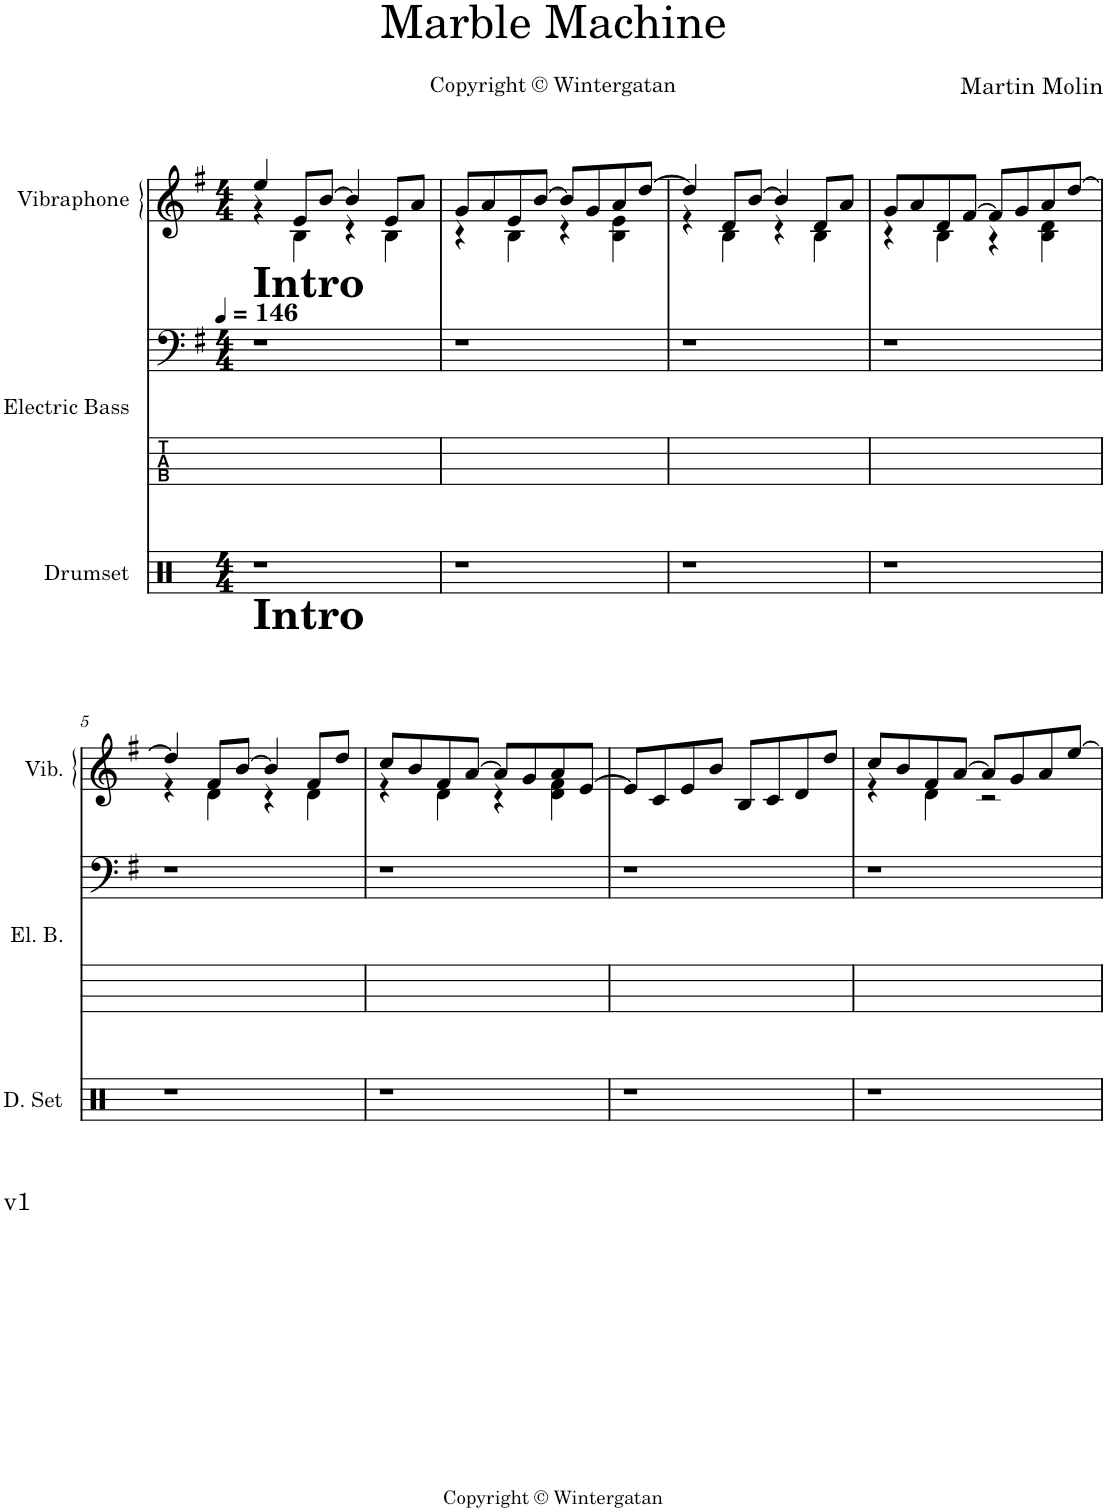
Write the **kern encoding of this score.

**kern	**kern	**kern	**kern
*part3	*part2	*part2	*part1
*staff4	*staff3	*staff2	*staff1
*I"Drumset	*I"Electric Bass	*	*I"Vibraphone
*I'D. Set	*I'El. B.	*	*I'Vib.
*	*stria4	*	*
*clefX	*	*clefF4	*clefG2
*	*Trd7c12	*Trd7c12	*Trd-7c-12
*k[]	*k[f#]	*k[f#]	*k[f#]
*	*G:	*G:	*G:
*M4/4	*M4/4	*M4/4	*M4/4
*MM146	*MM146	*MM146	*MM146
=1	=1	=1	=1
*	*	*	*^
!	!	!	!LO:TX:b:B:t=Intro	!
!LO:TX:b:B:t=Intro	!	!	!	!
1r	1r	1r	4ee/	4r
.	.	.	8e/L	4B\
.	.	.	[8b/J	.
.	.	.	4b/]	4r
.	.	.	8e/L	4B\
.	.	.	8a/J	.
=2	=2	=2	=2	=2
1r	1r	1r	8g/L	4r
.	.	.	8a/	.
.	.	.	8e/	4B\
.	.	.	[8b/J	.
.	.	.	8b/L]	4r
.	.	.	8g/	.
.	.	.	8a/	4B\ 4e\
.	.	.	[8dd/J	.
=3	=3	=3	=3	=3
1r	1r	1r	4dd/]	4r
.	.	.	8d/L	4B\
.	.	.	[8b/J	.
.	.	.	4b/]	4r
.	.	.	8d/L	4B\
.	.	.	8a/J	.
=4	=4	=4	=4	=4
1r	1r	1r	8g/L	4r
.	.	.	8a/	.
.	.	.	8d/	4B\
.	.	.	[8f#/J	.
.	.	.	8f#/L]	4r
.	.	.	8g/	.
.	.	.	8a/	4B\ 4d\
.	.	.	[8dd/J	.
!!LO:LB:g=z	!!
=5	=5	=5	=5	=5
1r	1r	1r	4dd/]	4r
.	.	.	8f#/L	4d\
.	.	.	[8b/J	.
.	.	.	4b/]	4r
.	.	.	8f#/L	4d\
.	.	.	8dd/J	.
=6	=6	=6	=6	=6
1r	1r	1r	8cc/L	4r
.	.	.	8b/	.
.	.	.	8f#/	4d\
.	.	.	[8a/J	.
.	.	.	8a/L]	4r
.	.	.	8g/	.
.	.	.	8a/	4d\ 4f#\
.	.	.	[8e/J	.
*	*	*	*v	*v
=7	=7	=7	=7
1r	1r	1r	8e/L]
.	.	.	8c/
.	.	.	8e/
.	.	.	8b/J
.	.	.	8B/L
.	.	.	8c/
.	.	.	8d/
.	.	.	8dd/J
=8	=8	=8	=8
*	*	*	*^
1r	1r	1r	8cc/L	4r
.	.	.	8b/	.
.	.	.	8f#/	4d\
.	.	.	[8a/J	.
.	.	.	8a/L]	2r
.	.	.	8g/	.
.	.	.	8a/	.
.	.	.	[8ee/J	.
*	*	*	*v	*v
=	=	=	=
*-	*-	*-	*-
